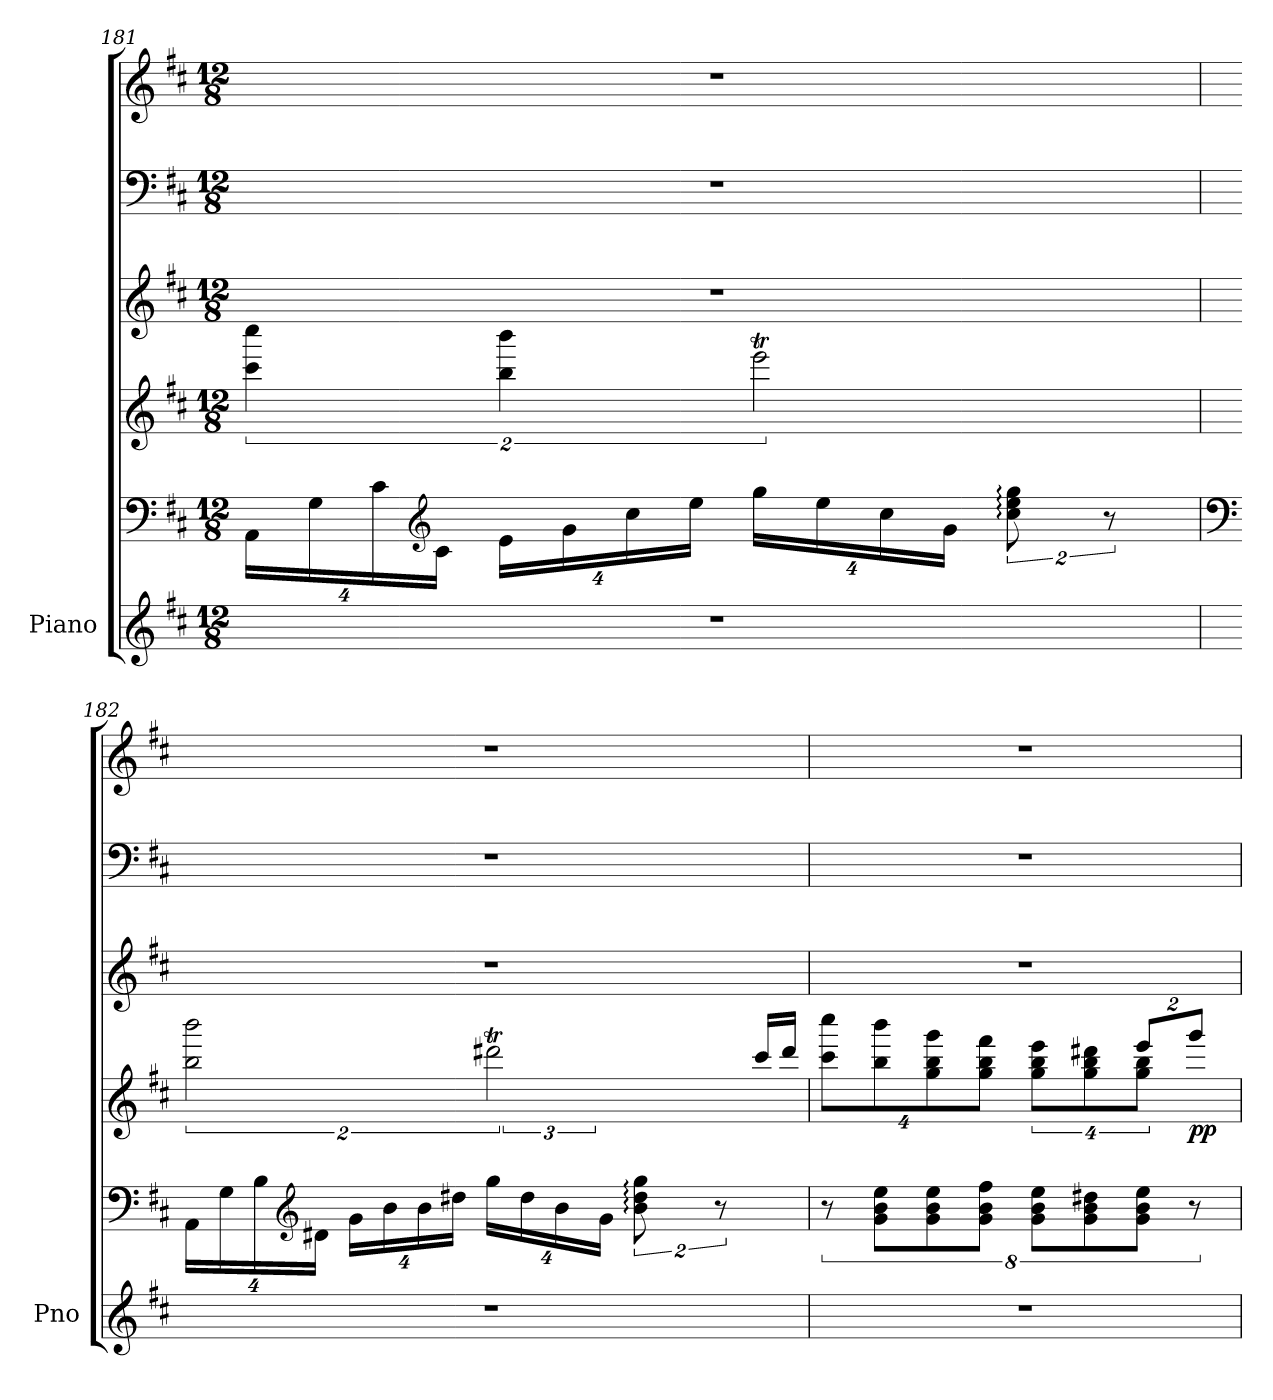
**kern	**kern	**kern	**kern	**kern	**kern	**dynam
*part1	*part1	*part1	*part1	*part1	*part1	*part1
*staff6	*staff5	*staff4	*staff3	*staff2	*staff1	*staff1/2/3/4/5/6
*I"Piano	*	*	*	*	*	*
*I'Pno	*	*	*	*	*	*
*clefG2	*clefF4	*clefG2	*clefG2	*clefF4	*clefG2	*
*k[f#c#]	*k[f#c#]	*k[f#c#]	*k[f#c#]	*k[f#c#]	*k[f#c#]	*
*M12/8	*M12/8	*M12/8	*M12/8	*M12/8	*M12/8	*
*MM160	*MM160	*MM160	*MM160	*MM160	*MM160	*
=181	=181	=181	=181	=181	=181	=181
1.r	32%3AA\LL	8%3ccc#\ 8%3cccc#\	1.r	1.r	1.r	.
.	32%3G\	.	.	.	.	.
.	32%3c#\	.	.	.	.	.
*	*clefG2	*	*	*	*	*
.	32%3c#\JJ	.	.	.	.	.
*	*	*	*	*	*MM150	*
.	32%3e\LL	8%3bb\ 8%3bbb\	.	.	.	.
.	32%3g\	.	.	.	.	.
.	32%3cc#\	.	.	.	.	.
.	32%3ee\JJ	.	.	.	.	.
*	*	*	*	*	*MM140	*
.	32%3gg\LL	4%3eeeT\	.	.	.	.
.	32%3ee\	.	.	.	.	.
.	32%3cc#\	.	.	.	.	.
.	32%3g\JJ	.	.	.	.	.
.	16%3cc#\: 16%3ee\: 16%3gg\:	.	.	.	.	.
.	16%3r	.	.	.	.	.
!!LO:LB:g=z
=182	=182	=182	=182	=182	=182	=182
*	*clefF4	*	*	*	*	*
*	*	*	*	*	*MM160	*
*	*	*^	*	*	*	*
1.r	32%3AA\LL	4%3bb\ 4%3bbb\	2.ryy	1.r	1.r	1.r	.
.	32%3G\	.	.	.	.	.	.
.	32%3B\	.	.	.	.	.	.
*	*clefG2	*	*	*	*	*	*
.	32%3d#X\JJ	.	.	.	.	.	.
*	*	*	*	*	*	*MM150	*
.	32%3g\LL	.	.	.	.	.	.
.	32%3b\	.	.	.	.	.	.
.	32%3b\	.	.	.	.	.	.
.	32%3dd#X\JJ	.	.	.	.	.	.
*	*	*	*	*	*	*MM140	*
.	32%3gg\LL	4%3ddd#Xt\	6.ddd#/yy	.	.	.	.
.	32%3dd#\	.	.	.	.	.	.
.	32%3b\	.	.	.	.	.	.
.	.	.	6.eee/yy	.	.	.	.
.	32%3g\JJ	.	.	.	.	.	.
.	16%3b\: 16%3dd#\: 16%3gg\:	.	.	.	.	.	.
.	.	.	32ddd#!/LLLyy	.	.	.	.
.	.	.	32eee!/yy	.	.	.	.
.	16%3r	.	32ddd#!/yy	.	.	.	.
.	.	.	32eee!/JJJyy	.	.	.	.
.	.	.	16ccc#!/LL	.	.	.	.
*	*	*	*	*	*	*MM80	*
.	.	.	16ddd#!/JJ	.	.	.	.
=183	=183	=183	=183	=183	=183	=183	=183
*	*	*	*	*	*	*MM110	*
1.r	16%3r	8%3ryy	16%3ccc#\ 16%3cccc#\L	1.r	1.r	1.r	.
*	*	*	*	*	*	*MM140	*
.	16%3g\ 16%3b\ 16%3ee\L	.	16%3bb\ 16%3bbb\	.	.	.	.
.	16%3g\ 16%3b\ 16%3ee\	8%3ryy	16%3gg\ 16%3bb\ 16%3ggg\	.	.	.	.
*	*	*	*	*	*	*MM150	*
.	16%3g\ 16%3b\ 16%3ff#\J	.	16%3gg\ 16%3bb\ 16%3fff#\J	.	.	.	.
.	16%3g\ 16%3b\ 16%3ee\L	8%3ryy	16%3gg\ 16%3bb\ 16%3eee\L	.	.	.	.
*	*	*	*	*	*	*MM120	*
.	16%3g\ 16%3b\ 16%3dd#X\	.	16%3gg\ 16%3bb\ 16%3ddd#X\	.	.	.	.
*	*	*	*	*	*	*MM100	*
.	16%3g\ 16%3b\ 16%3ee\J	16%3eee/L	16%3gg\ 16%3bb\J	.	.	.	.
*	*	*	*	*	*	*MM80	*
!	!	!	!	!	!	!	!LO:DY:b=4
.	16%3r	16%3ggg/J	16%3ryy	.	.	.	pp
*	*	*v	*v	*	*	*	*
=	=	=	=	=	=	=
*-	*-	*-	*-	*-	*-	*-
